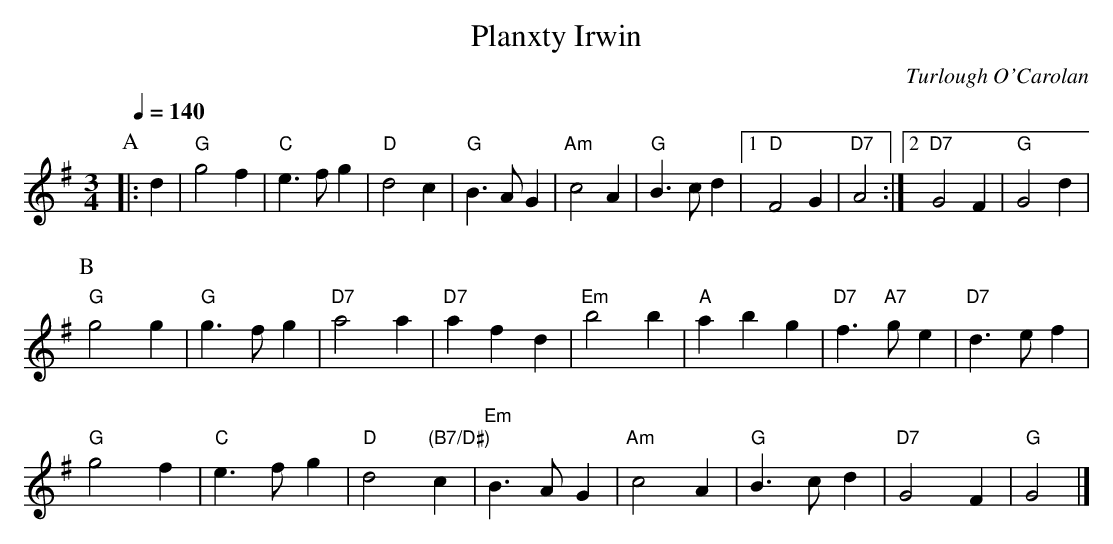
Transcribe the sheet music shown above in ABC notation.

X:1
T:Planxty Irwin
C:Turlough O'Carolan
M:3/4
L:1/4
Q:1/4=140
K:G
P:A
|:d | "G"g2 f | "C"e3/ f/g | "D"d2 c | "G"B3/ A/G |\
"Am"c2 A | "G"B3/ c/d |1 "D"F2 G | "D7"A2 :|2 "D7"G2 F | "G"G2 d |
P:B
"G"g2 g | "G"g3/ f/g | "D7"a2 a | "D7"a f d |\
"Em"b2 b | "A"a b g | "D7"f3/ "A7"g/e | "D7"d3/ e/f |
"G"g2 f | "C"e3/ f/g | "D"d2 "(B7/D#)"c | "Em"B3/ A/G |\
"Am"c2 A | "G"B3/ c/d | "D7"G2 F | "G"G2 |]
